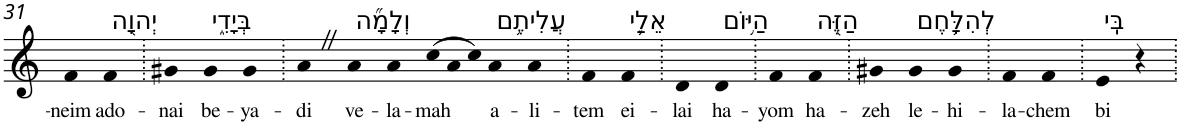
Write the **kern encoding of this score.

**kern	**text
*part1	*part1
*staff1	*staff1
*I"Piano	*
*I'Pno	*
!!LO:PB:g=z
*clefG2	*
*k[]	*
=31	=31
!	!LO:LY:b
4f	-neim
!LO:TX:a:t=יְהוָ֖ה	!
!	!LO:LY:b
4f	ado-
=32.	=32.
!	!LO:LY:b
4g#X	-nai
!LO:TX:a:t=בְּיָדִ֑י	!
!	!LO:LY:b
4g#	be-
!	!LO:LY:b
4g#	-ya-
=33.	=33.
!	!LO:LY:b
4aZ	-di
!LO:TX:a:t=וְלָמָ֞ה	!
!	!LO:LY:b
4a	ve-
!	!LO:LY:b
4a	-la-
*Xtuplet	*
!	!LO:LY:b
(>12cc	-mah
12a	.
12cc)	.
!LO:TX:a:t=עֲלִיתֶ֥ם	!
!	!LO:LY:b
4a	a-
!	!LO:LY:b
4a	-li-
=34.	=34.
!	!LO:LY:b
4f	-tem
!LO:TX:a:t=אֵלַ֛י	!
!	!LO:LY:b
4f	ei-
=35.	=35.
!	!LO:LY:b
4d	-lai
!LO:TX:a:t=הַיּ֥וֹם	!
!	!LO:LY:b
4d	ha-
=36.	=36.
!	!LO:LY:b
4f	-yom
!LO:TX:a:t=הַזֶּ֖ה	!
!	!LO:LY:b
4f	ha-
=37.	=37.
!	!LO:LY:b
4g#X	-zeh
!LO:TX:a:t=לְהִלָּ֥חֶם	!
!	!LO:LY:b
4g#	le-
!	!LO:LY:b
4g#	-hi-
=38.	=38.
!	!LO:LY:b
4f	-la-
!	!LO:LY:b
4f	-chem
=39.	=39.
!LO:TX:a:t=בִּֽי	!
!	!LO:LY:b
4e	bi
4r	.
=.	=.
*-	*-
